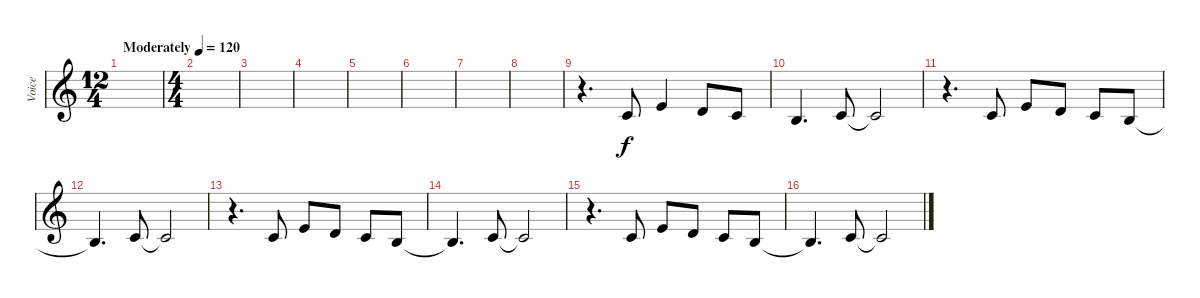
\track ("Voice" "Voice") {instrument clarinet}
\staff {score}
\tuning (E5 B4 G4 D4 A3 E3) {hide}
\ts (12 4)
\tempo (120 "Moderately")
\clef g2
\ks c
|
\ts (4 4)
|
|
|
|
|
|
|
r.4{d} 3.5.8 2.4.4 0.4.8 3.5.8 |
2.5.4{d} 3.5.8 3.5{t}.2 |
r.4{d} 3.5.8 7.5.8 0.4.8 3.5.8 2.5.8 |
2.5{t}.4{d} 3.5.8 3.5{t}.2 |
r.4{d} 3.5.8 7.5.8 0.4.8 3.5.8 2.5.8 |
2.5{t}.4{d} 3.5.8 3.5{t}.2 |
r.4{d} 3.5.8 7.5.8 0.4.8 3.5.8 2.5.8 |
2.5{t}.4{d} 3.5.8 3.5{t}.2
